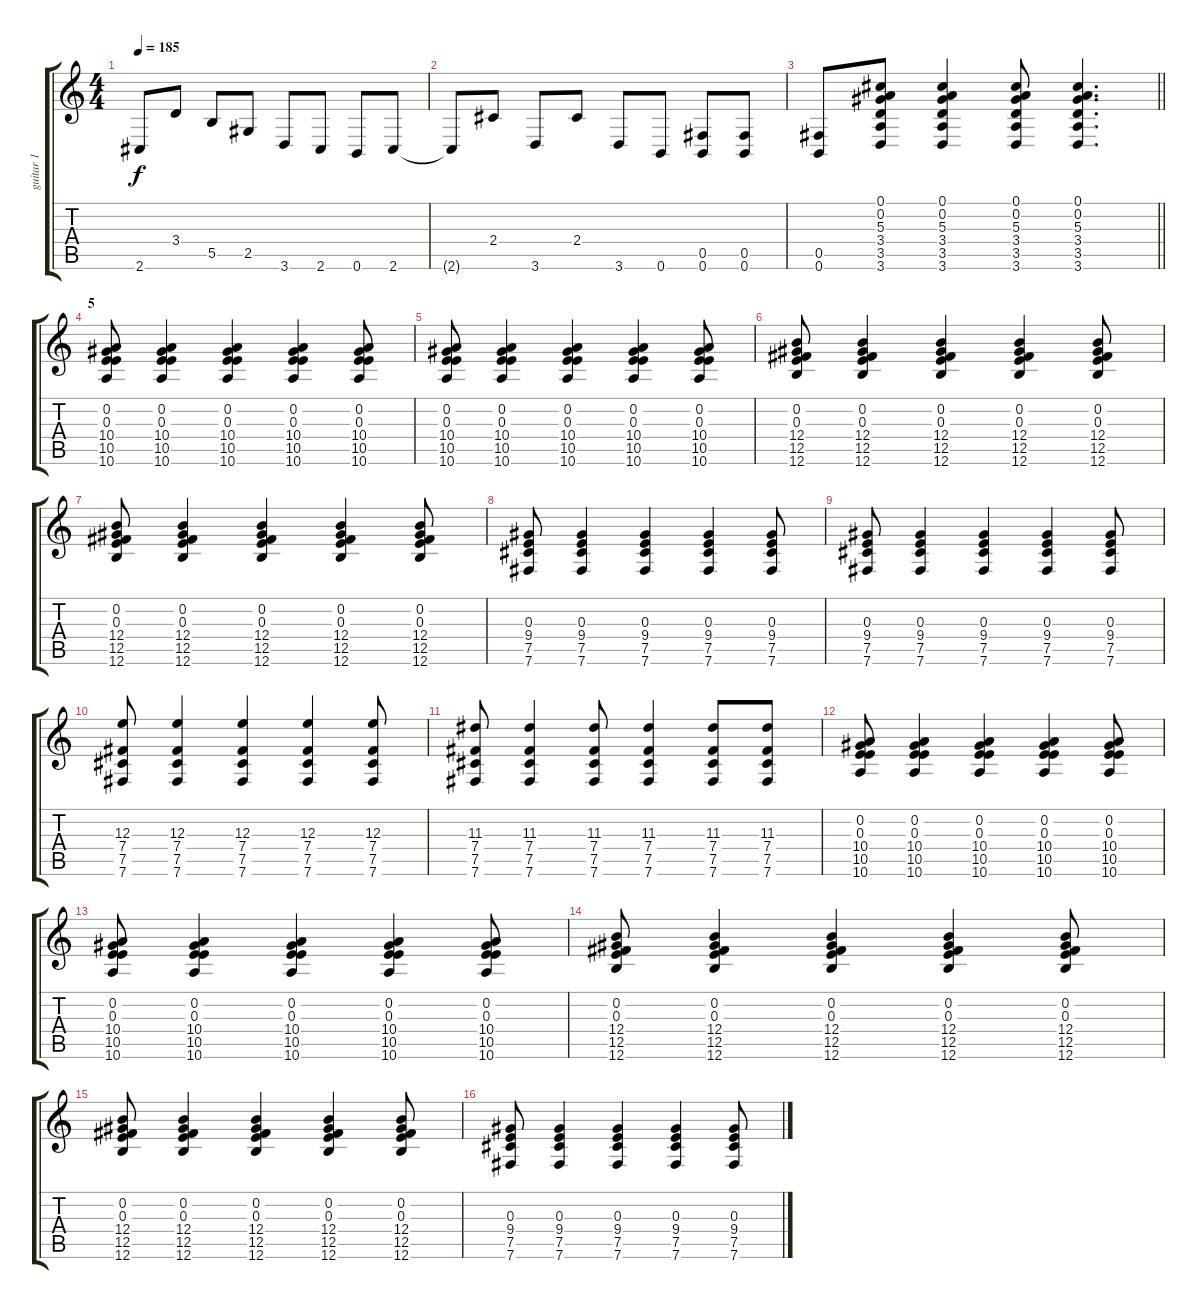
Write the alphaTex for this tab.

\track ("guitar 1" "guitar 1") {instrument distortionguitar}
\staff {score tabs}
\tuning (Db4 Ab3 E3 B2 Gb2 B1) {hide}
\ts (4 4)
\tempo 185
\clef g2
\ks c
2.6{t}.8{dy f} 3.4.8 5.5.8 2.5.8 3.6.8 2.6.8 0.6.8 2.6.8 |
2.6{t}.8 2.4.8 3.6.8 2.4.8 3.6.8 0.6.8 (0.5 0.6).8 (0.5 0.6).8 |
\barLineRight lightlight
(0.5 0.6).8 (0.1 0.2 5.3 3.4 3.5 3.6).8 (0.1 0.2 5.3 3.4 3.5 3.6).4 (0.1 0.2 5.3 3.4 3.5 3.6).8 (0.1 0.2 5.3 3.4 3.5 3.6).4{d} |
\section ("" "5")
(0.2 0.3 10.4 10.5 10.6).8 (0.2 0.3 10.4 10.5 10.6).4 (0.2 0.3 10.4 10.5 10.6).4 (0.2 0.3 10.4 10.5 10.6).4 (0.2 0.3 10.4 10.5 10.6).8 |
(0.2 0.3 10.4 10.5 10.6).8 (0.2 0.3 10.4 10.5 10.6).4 (0.2 0.3 10.4 10.5 10.6).4 (0.2 0.3 10.4 10.5 10.6).4 (0.2 0.3 10.4 10.5 10.6).8 |
(0.2 0.3 12.4 12.5 12.6).8 (0.2 0.3 12.4 12.5 12.6).4 (0.2 0.3 12.4 12.5 12.6).4 (0.2 0.3 12.4 12.5 12.6).4 (0.2 0.3 12.4 12.5 12.6).8 |
(0.2 0.3 12.4 12.5 12.6).8 (0.2 0.3 12.4 12.5 12.6).4 (0.2 0.3 12.4 12.5 12.6).4 (0.2 0.3 12.4 12.5 12.6).4 (0.2 0.3 12.4 12.5 12.6).8 |
(0.3 9.4 7.5 7.6).8 (0.3 9.4 7.5 7.6).4 (0.3 9.4 7.5 7.6).4 (0.3 9.4 7.5 7.6).4 (0.3 9.4 7.5 7.6).8 |
(0.3 9.4 7.5 7.6).8 (0.3 9.4 7.5 7.6).4 (0.3 9.4 7.5 7.6).4 (0.3 9.4 7.5 7.6).4 (0.3 9.4 7.5 7.6).8 |
(12.3 7.4 7.5 7.6).8 (12.3 7.4 7.5 7.6).4 (12.3 7.4 7.5 7.6).4 (12.3 7.4 7.5 7.6).4 (12.3 7.4 7.5 7.6).8 |
(11.3 7.4 7.5 7.6).8 (11.3 7.4 7.5 7.6).4 (11.3 7.4 7.5 7.6).8 (11.3 7.4 7.5 7.6).4 (11.3 7.4 7.5 7.6).8 (11.3 7.4 7.5 7.6).8 |
(0.2 0.3 10.4 10.5 10.6).8 (0.2 0.3 10.4 10.5 10.6).4 (0.2 0.3 10.4 10.5 10.6).4 (0.2 0.3 10.4 10.5 10.6).4 (0.2 0.3 10.4 10.5 10.6).8 |
(0.2 0.3 10.4 10.5 10.6).8 (0.2 0.3 10.4 10.5 10.6).4 (0.2 0.3 10.4 10.5 10.6).4 (0.2 0.3 10.4 10.5 10.6).4 (0.2 0.3 10.4 10.5 10.6).8 |
(0.2 0.3 12.4 12.5 12.6).8 (0.2 0.3 12.4 12.5 12.6).4 (0.2 0.3 12.4 12.5 12.6).4 (0.2 0.3 12.4 12.5 12.6).4 (0.2 0.3 12.4 12.5 12.6).8 |
(0.2 0.3 12.4 12.5 12.6).8 (0.2 0.3 12.4 12.5 12.6).4 (0.2 0.3 12.4 12.5 12.6).4 (0.2 0.3 12.4 12.5 12.6).4 (0.2 0.3 12.4 12.5 12.6).8 |
(0.3 9.4 7.5 7.6).8 (0.3 9.4 7.5 7.6).4 (0.3 9.4 7.5 7.6).4 (0.3 9.4 7.5 7.6).4 (0.3 9.4 7.5 7.6).8
